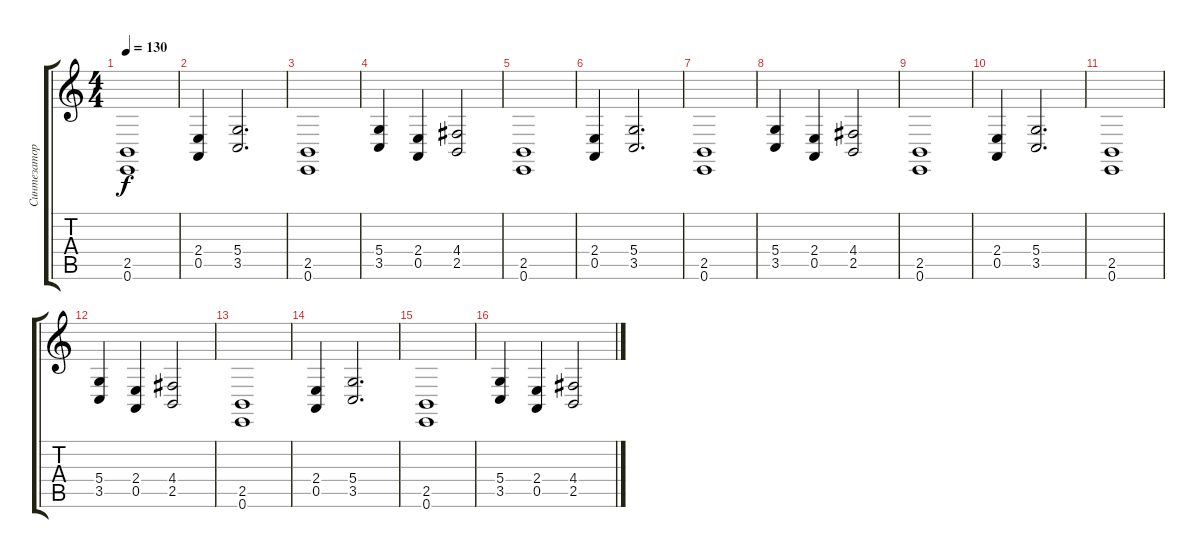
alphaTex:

\track ("Синтезатор 2 (Стиан Аарстад)" "Синтезатор") {instrument pad7halo}
\staff {score tabs}
\tuning (E4 B3 G3 D3 A2 E2) {hide}
\ts (4 4)
\tempo 130
\clef g2
\ks c
(2.5 0.6).1{dy f} |
(2.4 0.5).4 (5.4 3.5).2{d} |
(2.5 0.6).1 |
(5.4 3.5).4 (2.4 0.5).4 (4.4 2.5).2 |
(2.5 0.6).1 |
(2.4 0.5).4 (5.4 3.5).2{d} |
(2.5 0.6).1 |
(5.4 3.5).4 (2.4 0.5).4 (4.4 2.5).2 |
(2.5 0.6).1 |
(2.4 0.5).4 (5.4 3.5).2{d} |
(2.5 0.6).1 |
(5.4 3.5).4 (2.4 0.5).4 (4.4 2.5).2 |
(2.5 0.6).1 |
(2.4 0.5).4 (5.4 3.5).2{d} |
(2.5 0.6).1 |
(5.4 3.5).4 (2.4 0.5).4 (4.4 2.5).2
